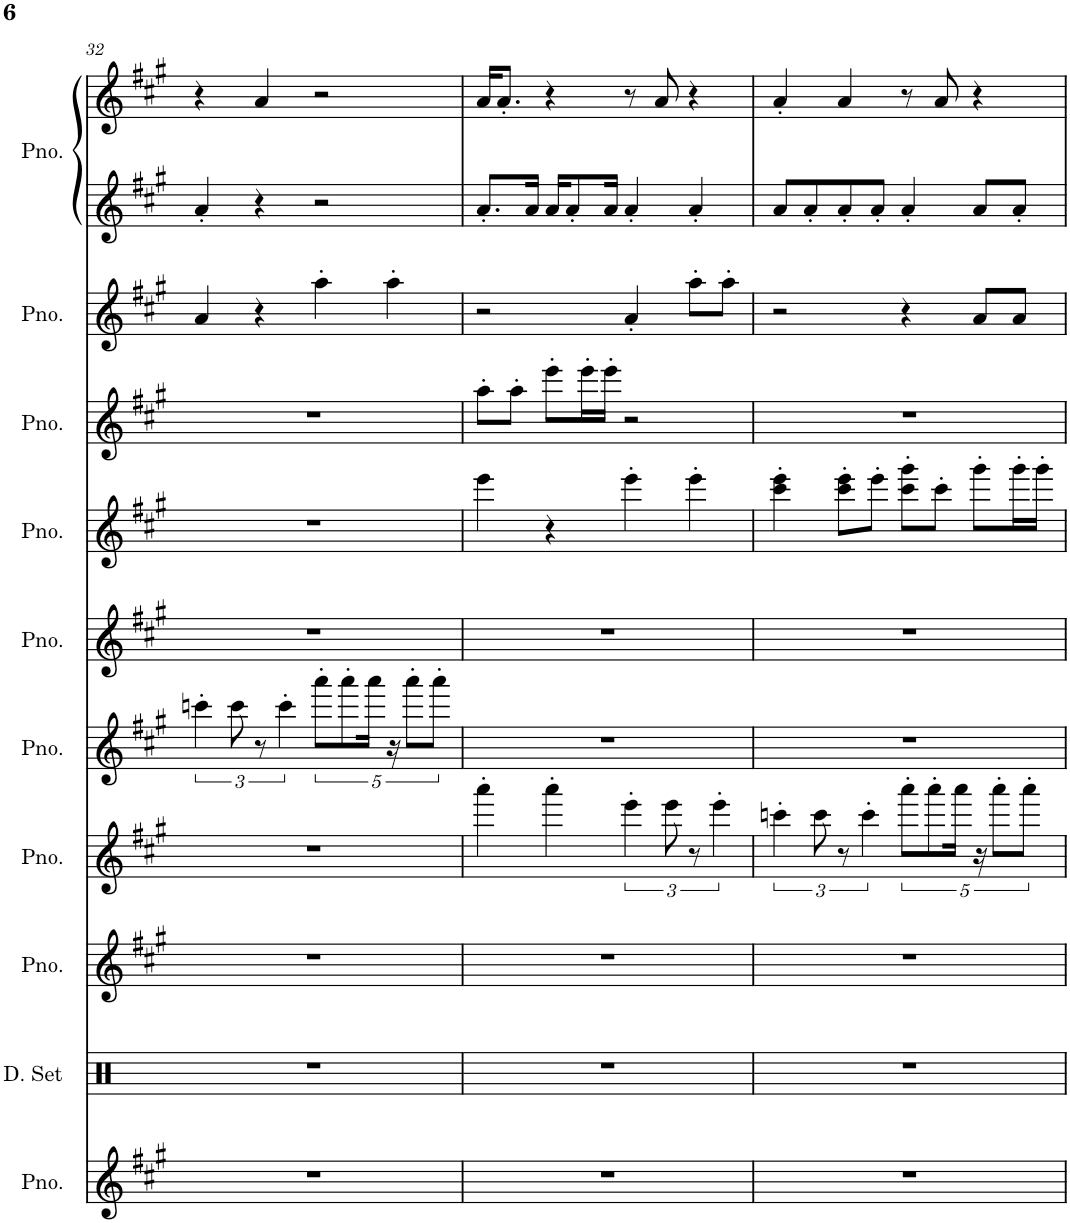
**kern	**kern	**kern	**kern	**kern	**kern	**kern	**kern	**kern	**kern	**kern
*part10	*part9	*part8	*part7	*part6	*part5	*part4	*part3	*part2	*part1	*part1
*staff11	*staff10	*staff9	*staff8	*staff7	*staff6	*staff5	*staff4	*staff3	*staff2	*staff1
*I"Piano	*I"Drumset	*I"Piano	*I"Piano	*I"Piano	*I"Piano	*I"Piano	*I"Piano	*I"Piano	*I"Piano	*
*I'Pno.	*I'D. Set	*I'Pno.	*I'Pno.	*I'Pno.	*I'Pno.	*I'Pno.	*I'Pno.	*I'Pno.	*I'Pno.	*
!!LO:PB:g=z
*clefG2	*clefX	*clefG2	*clefG2	*clefG2	*clefG2	*clefG2	*clefG2	*clefG2	*clefG2	*clefG2
*k[f#c#g#]	*k[]	*k[f#c#g#]	*k[f#c#g#]	*k[f#c#g#]	*k[f#c#g#]	*k[f#c#g#]	*k[f#c#g#]	*k[f#c#g#]	*k[f#c#g#]	*k[f#c#g#]
*M4/4	*M4/4	*M4/4	*M4/4	*M4/4	*M4/4	*M4/4	*M4/4	*M4/4	*M4/4	*M4/4
=32	=32	=32	=32	=32	=32	=32	=32	=32	=32	=32
1r	1r	1r	1r	6cccn'\	1r	1r	1r	4a/	4a'/	4r
.	.	.	.	12ccc\	.	.	.	.	.	.
.	.	.	.	12r	.	.	.	4r	4r	4a/
.	.	.	.	6ccc'\	.	.	.	.	.	.
.	.	.	.	10aaa'\L	.	.	.	4aa'\	2r	2r
.	.	.	.	10aaa'\	.	.	.	.	.	.
.	.	.	.	20aaa\Jk	.	.	.	.	.	.
.	.	.	.	20r	.	.	.	4aa'\	.	.
.	.	.	.	10aaa'\L	.	.	.	.	.	.
.	.	.	.	10aaa'\J	.	.	.	.	.	.
=33	=33	=33	=33	=33	=33	=33	=33	=33	=33	=33
1r	1r	1r	4aaa'\	1r	1r	4eee\	8aa'\L	2r	8.a'/L	16a/KL
.	.	.	.	.	.	.	.	.	.	8.a'/J
.	.	.	.	.	.	.	8aa'\J	.	.	.
.	.	.	.	.	.	.	.	.	16a/Jk	.
.	.	.	4aaa'\	.	.	4r	8eee'\L	.	16a/KL	4r
.	.	.	.	.	.	.	.	.	8a'/	.
.	.	.	.	.	.	.	16eee'\L	.	.	.
.	.	.	.	.	.	.	16eee'\JJ	.	16a/Jk	.
.	.	.	6eee'\	.	.	4eee'\	2r	4a'/	4a'/	8r
.	.	.	.	.	.	.	.	.	.	8a/
.	.	.	12eee\	.	.	.	.	.	.	.
.	.	.	12r	.	.	4eee'\	.	8aa'\L	4a'/	4r
.	.	.	6eee'\	.	.	.	.	.	.	.
.	.	.	.	.	.	.	.	8aa'\J	.	.
=34	=34	=34	=34	=34	=34	=34	=34	=34	=34	=34
1r	1r	1r	6cccn'\	1r	1r	4ccc#\' 4eee\'	1r	2r	8a/L	4a'/
.	.	.	.	.	.	.	.	.	8a'/	.
.	.	.	12ccc\	.	.	.	.	.	.	.
.	.	.	12r	.	.	8ccc#\' 8eee\'L	.	.	8a'/	4a/
.	.	.	6ccc'\	.	.	.	.	.	.	.
.	.	.	.	.	.	8eee'\J	.	.	8a'/J	.
.	.	.	10aaa'\L	.	.	8ccc#\' 8ggg#\'L	.	4r	4a'/	8r
.	.	.	10aaa'\	.	.	.	.	.	.	.
.	.	.	.	.	.	8ccc#'\J	.	.	.	8a/
.	.	.	20aaa\Jk	.	.	.	.	.	.	.
.	.	.	20r	.	.	8ggg#'\L	.	8a/L	8a/L	4r
.	.	.	10aaa'\L	.	.	.	.	.	.	.
.	.	.	.	.	.	16ggg#'\L	.	8a/J	8a'/J	.
.	.	.	10aaa'\J	.	.	.	.	.	.	.
.	.	.	.	.	.	16ggg#'\JJ	.	.	.	.
=	=	=	=	=	=	=	=	=	=	=
*-	*-	*-	*-	*-	*-	*-	*-	*-	*-	*-
